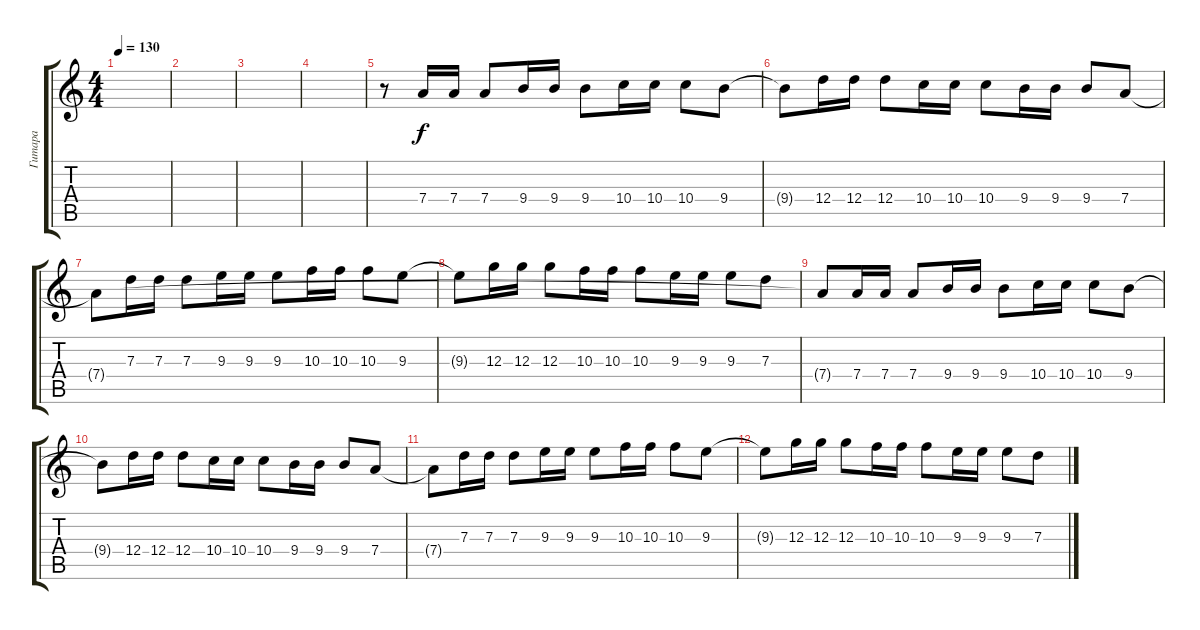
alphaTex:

\track ("Гитара" "Гитара") {instrument electricguitarmuted}
\staff {score tabs}
\tuning (E4 B3 G3 D3 A2 E2) {hide}
\ts (4 4)
\tempo 130
\clef g2
\ks c
|
|
|
|
r.8 7.4.16 7.4.16 7.4.8 9.4.16 9.4.16 9.4.8 10.4.16 10.4.16 10.4.8 9.4.8 |
9.4{t}.8 12.4.16 12.4.16 12.4.8 10.4.16 10.4.16 10.4.8 9.4.16 9.4.16 9.4.8 7.4.8 |
7.4{t}.8 7.3.16 7.3.16 7.3.8 9.3.16 9.3.16 9.3.8 10.3.16 10.3.16 10.3.8 9.3.8 |
9.3{t}.8 12.3.16 12.3.16 12.3.8 10.3.16 10.3.16 10.3.8 9.3.16 9.3.16 9.3.8 7.3.8 |
7.4{t}.8 7.4.16 7.4.16 7.4.8 9.4.16 9.4.16 9.4.8 10.4.16 10.4.16 10.4.8 9.4.8 |
9.4{t}.8 12.4.16 12.4.16 12.4.8 10.4.16 10.4.16 10.4.8 9.4.16 9.4.16 9.4.8 7.4.8 |
7.4{t}.8 7.3.16 7.3.16 7.3.8 9.3.16 9.3.16 9.3.8 10.3.16 10.3.16 10.3.8 9.3.8 |
9.3{t}.8 12.3.16 12.3.16 12.3.8 10.3.16 10.3.16 10.3.8 9.3.16 9.3.16 9.3.8 7.3.8
